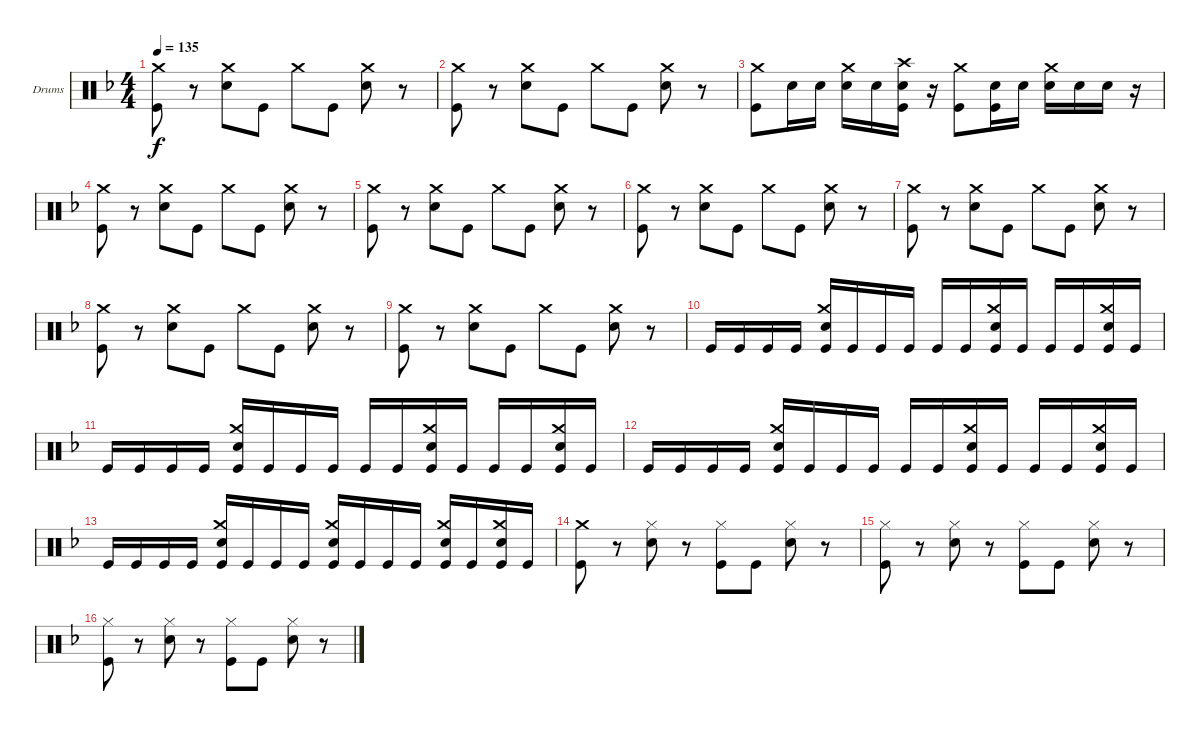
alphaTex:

\defaultSystemsLayout 4
\bracketExtendMode groupsimilarinstruments
\firstSystemTrackNameOrientation horizontal
\otherSystemsTrackNameOrientation horizontal
\track ("Drumkit" "Drums") {instrument percussion}
\staff {score}
\articulation defaults
\ts (4 4)
\tempo 135
\clef neutral
\ks dminor
("Kick (hit)" "Crash medium (hit)").8{dy f} r.8 ("Crash medium (hit)" "Snare (hit) 2").8 "Kick (hit)".8 "Crash medium (hit)".8 "Kick (hit)".8 ("Crash medium (hit)" "Snare (hit) 2").8 r.8 |
("Kick (hit)" "Crash medium (hit)").8 r.8 ("Crash medium (hit)" "Snare (hit) 2").8 "Kick (hit)".8 "Crash medium (hit)".8 "Kick (hit)".8 ("Crash medium (hit)" "Snare (hit) 2").8 r.8 |
("Kick (hit)" "Crash medium (hit)").8 "Snare (hit) 2".16 "Snare (hit) 2".16 ("Snare (hit) 2" "Crash medium (hit)").16 "Snare (hit) 2".16 ("Snare (hit) 2" "Kick (hit)" "Crash high (hit)").16 r.16 ("Crash medium (hit)" "Kick (hit)").8 ("Snare (hit) 2" "Kick (hit)").16 "Snare (hit) 2".16 ("Snare (hit) 2" "Crash medium (hit)").16 "Snare (hit) 2".16 "Snare (hit) 2".16 r.16 |
("Kick (hit)" "Crash medium (hit)").8 r.8 ("Crash medium (hit)" "Snare (hit) 2").8 "Kick (hit)".8 "Crash medium (hit)".8 "Kick (hit)".8 ("Crash medium (hit)" "Snare (hit) 2").8 r.8 |
("Kick (hit)" "Crash medium (hit)").8 r.8 ("Crash medium (hit)" "Snare (hit) 2").8 "Kick (hit)".8 "Crash medium (hit)".8 "Kick (hit)".8 ("Crash medium (hit)" "Snare (hit) 2").8 r.8 |
("Kick (hit)" "Crash medium (hit)").8 r.8 ("Crash medium (hit)" "Snare (hit) 2").8 "Kick (hit)".8 "Crash medium (hit)".8 "Kick (hit)".8 ("Crash medium (hit)" "Snare (hit) 2").8 r.8 |
("Kick (hit)" "Crash medium (hit)").8 r.8 ("Crash medium (hit)" "Snare (hit) 2").8 "Kick (hit)".8 "Crash medium (hit)".8 "Kick (hit)".8 ("Crash medium (hit)" "Snare (hit) 2").8 r.8 |
("Kick (hit)" "Crash medium (hit)").8 r.8 ("Crash medium (hit)" "Snare (hit) 2").8 "Kick (hit)".8 "Crash medium (hit)".8 "Kick (hit)".8 ("Crash medium (hit)" "Snare (hit) 2").8 r.8 |
("Kick (hit)" "Crash medium (hit)").8 r.8 ("Crash medium (hit)" "Snare (hit) 2").8 "Kick (hit)".8 "Crash medium (hit)".8 "Kick (hit)".8 ("Crash medium (hit)" "Snare (hit) 2").8 r.8 |
"Kick (hit)".16 "Kick (hit)".16 "Kick (hit)".16 "Kick (hit)".16 ("Kick (hit)" "Crash medium (hit)" "Snare (hit) 2").16 "Kick (hit)".16 "Kick (hit)".16 "Kick (hit)".16 "Kick (hit)".16 "Kick (hit)".16 ("Kick (hit)" "Crash medium (hit)" "Snare (hit) 2").16 "Kick (hit)".16 "Kick (hit)".16 "Kick (hit)".16 ("Kick (hit)" "Crash medium (hit)" "Snare (hit) 2").16 "Kick (hit)".16 |
"Kick (hit)".16 "Kick (hit)".16 "Kick (hit)".16 "Kick (hit)".16 ("Kick (hit)" "Crash medium (hit)" "Snare (hit) 2").16 "Kick (hit)".16 "Kick (hit)".16 "Kick (hit)".16 "Kick (hit)".16 "Kick (hit)".16 ("Kick (hit)" "Crash medium (hit)" "Snare (hit) 2").16 "Kick (hit)".16 "Kick (hit)".16 "Kick (hit)".16 ("Kick (hit)" "Crash medium (hit)" "Snare (hit) 2").16 "Kick (hit)".16 |
"Kick (hit)".16 "Kick (hit)".16 "Kick (hit)".16 "Kick (hit)".16 ("Kick (hit)" "Crash medium (hit)" "Snare (hit) 2").16 "Kick (hit)".16 "Kick (hit)".16 "Kick (hit)".16 "Kick (hit)".16 "Kick (hit)".16 ("Kick (hit)" "Crash medium (hit)" "Snare (hit) 2").16 "Kick (hit)".16 "Kick (hit)".16 "Kick (hit)".16 ("Kick (hit)" "Crash medium (hit)" "Snare (hit) 2").16 "Kick (hit)".16 |
"Kick (hit)".16 "Kick (hit)".16 "Kick (hit)".16 "Kick (hit)".16 ("Kick (hit)" "Crash medium (hit)" "Snare (hit) 2").16 "Kick (hit)".16 "Kick (hit)".16 "Kick (hit)".16 ("Kick (hit)" "Crash medium (hit)" "Snare (hit) 2").16 "Kick (hit)".16 "Kick (hit)".16 "Kick (hit)".16 ("Kick (hit)" "Crash medium (hit)" "Snare (hit) 2").16 "Kick (hit)".16 ("Kick (hit)" "Crash medium (hit)" "Snare (hit) 2").16 "Kick (hit)".16 |
("Kick (hit)" "Crash medium (hit)").8 r.8 ("Snare (hit) 2" "Hi-Hat (closed)").8 r.8 ("Kick (hit)" "Hi-Hat (closed)").8 "Kick (hit)".8 ("Snare (hit) 2" "Hi-Hat (closed)").8 r.8 |
("Kick (hit)" "Hi-Hat (closed)").8 r.8 ("Snare (hit) 2" "Hi-Hat (closed)").8 r.8 ("Kick (hit)" "Hi-Hat (closed)").8 "Kick (hit)".8 ("Snare (hit) 2" "Hi-Hat (closed)").8 r.8 |
("Kick (hit)" "Hi-Hat (closed)").8 r.8 ("Snare (hit) 2" "Hi-Hat (closed)").8 r.8 ("Kick (hit)" "Hi-Hat (closed)").8 "Kick (hit)".8 ("Snare (hit) 2" "Hi-Hat (closed)").8 r.8
